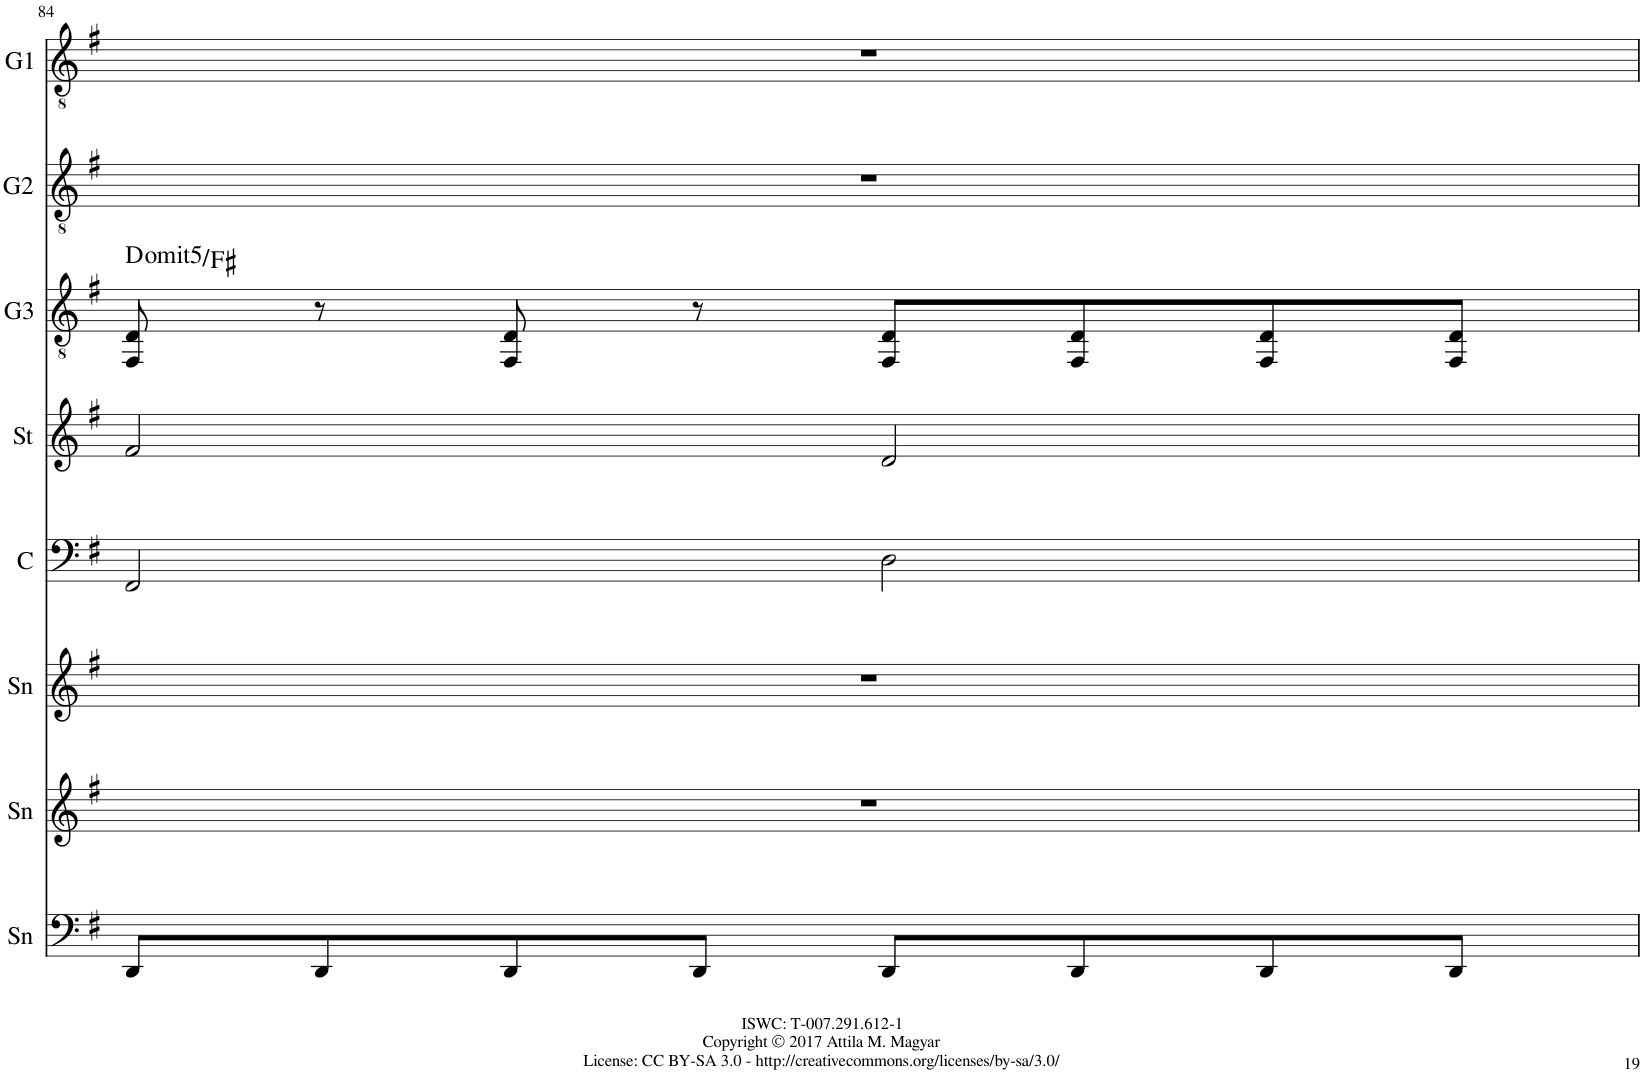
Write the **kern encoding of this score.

**kern	**kern	**kern	**kern	**kern	**kern	**harte	**kern	**kern
*part8	*part7	*part6	*part5	*part4	*part3	*part3	*part2	*part1
*staff8	*staff7	*staff6	*staff5	*staff4	*staff3	*	*staff2	*staff1
*I"Synthesizer	*I"Synthesizer	*I"Synthesizer	*I"Cello	*I"Strings	*I"Guitar 3	*	*I"Guitar 2	*I"Guitar 1
*I'Sn	*I'Sn	*I'Sn	*I'C	*I'St	*I'G3	*	*I'G2	*I'G1
!!LO:PB:g=z
*clefF4	*clefG2	*clefG2	*clefF4	*clefG2	*clefGv2	*	*clefGv2	*clefGv2
*k[f#]	*k[f#]	*k[f#]	*k[f#]	*k[f#]	*k[f#]	*	*k[f#]	*k[f#]
=84	=84	=84	=84	=84	=84	=84	=84	=84
8DD/L	1r	1r	2FF#/	2f#/	8FF#/ 8D/	D:maj(*5)/3	1r	1r
8DD/	.	.	.	.	8r	.	.	.
8DD/	.	.	.	.	8FF#/ 8D/	.	.	.
8DD/J	.	.	.	.	8r	.	.	.
8DD/L	.	.	2D\	2d/	8FF#/ 8D/L	.	.	.
8DD/	.	.	.	.	8FF#/ 8D/	.	.	.
8DD/	.	.	.	.	8FF#/ 8D/	.	.	.
8DD/J	.	.	.	.	8FF#/ 8D/J	.	.	.
=	=	=	=	=	=	=	=	=
*-	*-	*-	*-	*-	*-	*-	*-	*-
